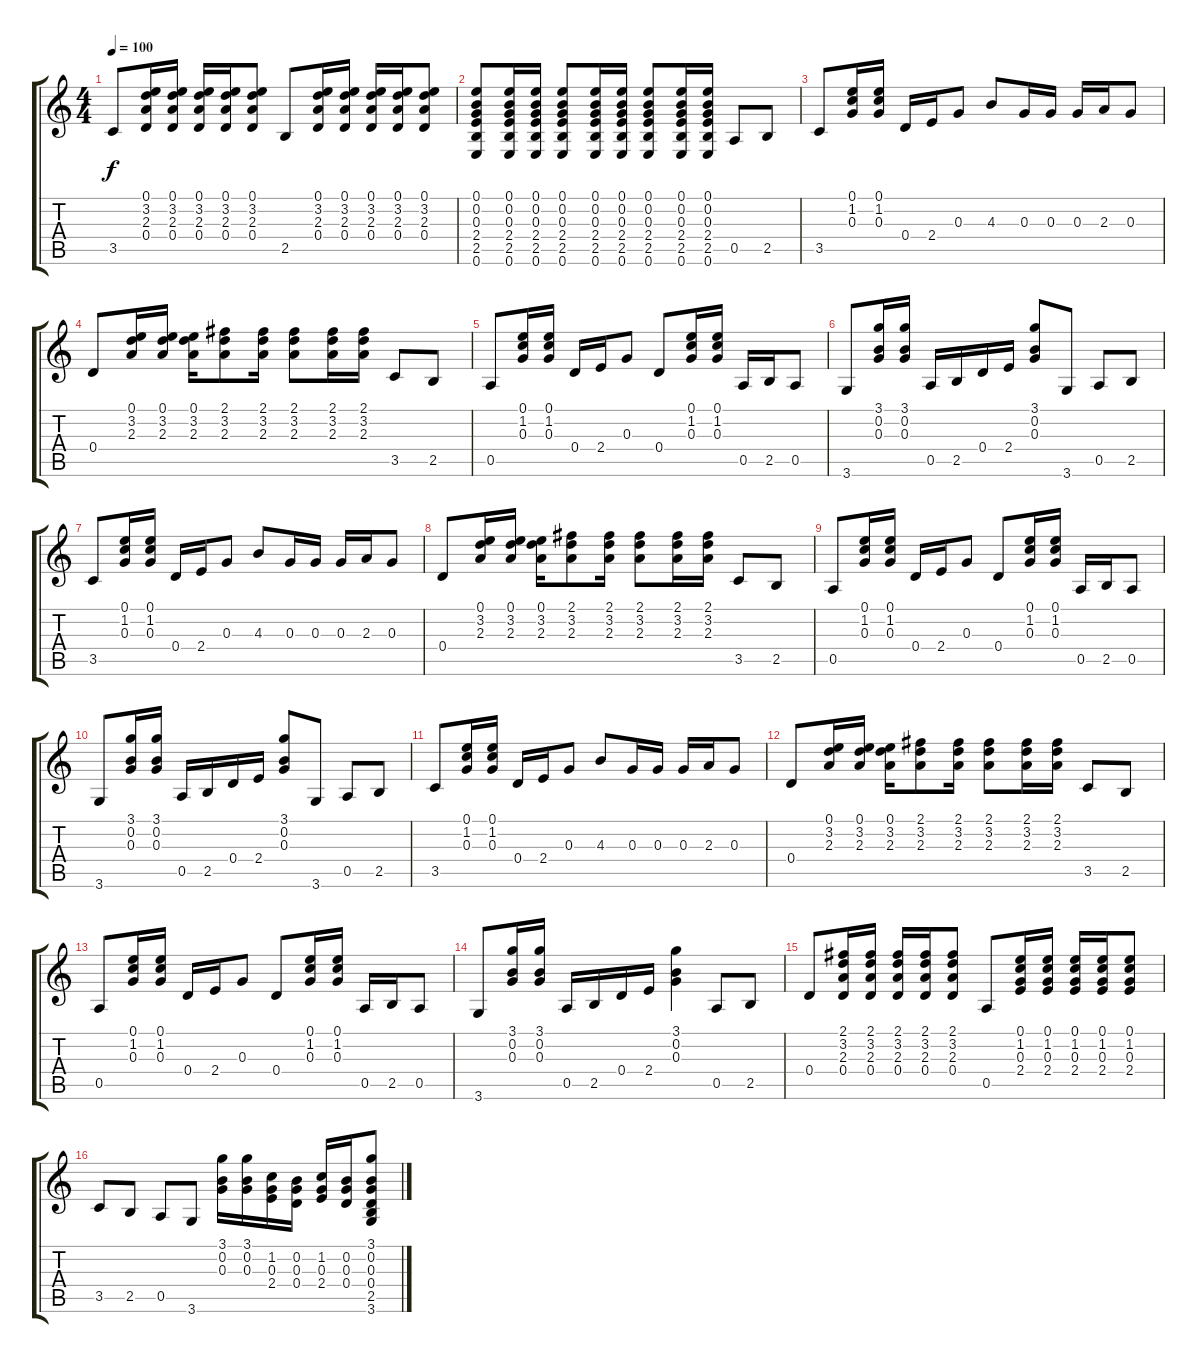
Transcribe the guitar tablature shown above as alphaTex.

\track "" {instrument acousticguitarsteel}
\staff {score tabs}
\tuning (E4 B3 G3 D3 A2 E2) {hide}
\ts (4 4)
\tempo 100
\clef g2
\ks c
3.5.8{dy f} (0.1 3.2 2.3 0.4).16 (0.1 3.2 2.3 0.4).16 (0.1 3.2 2.3 0.4).16 (0.1 3.2 2.3 0.4).16 (0.1 3.2 2.3 0.4).8 2.5.8 (0.1 3.2 2.3 0.4).16 (0.1 3.2 2.3 0.4).16 (0.1 3.2 2.3 0.4).16 (0.1 3.2 2.3 0.4).16 (0.1 3.2 2.3 0.4).8 |
(0.1 0.2 0.3 2.4 2.5 0.6).8 (0.1 0.2 0.3 2.4 2.5 0.6).16 (0.1 0.2 0.3 2.4 2.5 0.6).16 (0.1 0.2 0.3 2.4 2.5 0.6).8 (0.1 0.2 0.3 2.4 2.5 0.6).16 (0.1 0.2 0.3 2.4 2.5 0.6).16 (0.1 0.2 0.3 2.4 2.5 0.6).8 (0.1 0.2 0.3 2.4 2.5 0.6).16 (0.1 0.2 0.3 2.4 2.5 0.6).16 0.5.8 2.5.8 |
3.5.8 (0.1 1.2 0.3).16 (0.1 1.2 0.3).16 0.4.16 2.4.16 0.3.8 4.3.8 0.3.16 0.3.16 0.3.16 2.3.16 0.3.8 |
0.4.8 (0.1 3.2 2.3).16 (0.1 3.2 2.3).16 (0.1 3.2 2.3).16 (2.1 3.2 2.3).8 (2.1 3.2 2.3).16 (2.1 3.2 2.3).8 (2.1 3.2 2.3).16 (2.1 3.2 2.3).16 3.5.8 2.5.8 |
0.5.8 (0.1 1.2 0.3).16 (0.1 1.2 0.3).16 0.4.16 2.4.16 0.3.8 0.4.8 (0.1 1.2 0.3).16 (0.1 1.2 0.3).16 0.5.16 2.5.16 0.5.8 |
3.6.8 (3.1 0.2 0.3).16 (3.1 0.2 0.3).16 0.5.16 2.5.16 0.4.16 2.4.16 (3.1 0.2 0.3).8 3.6.8 0.5.8 2.5.8 |
3.5.8 (0.1 1.2 0.3).16 (0.1 1.2 0.3).16 0.4.16 2.4.16 0.3.8 4.3.8 0.3.16 0.3.16 0.3.16 2.3.16 0.3.8 |
0.4.8 (0.1 3.2 2.3).16 (0.1 3.2 2.3).16 (0.1 3.2 2.3).16 (2.1 3.2 2.3).8 (2.1 3.2 2.3).16 (2.1 3.2 2.3).8 (2.1 3.2 2.3).16 (2.1 3.2 2.3).16 3.5.8 2.5.8 |
0.5.8 (0.1 1.2 0.3).16 (0.1 1.2 0.3).16 0.4.16 2.4.16 0.3.8 0.4.8 (0.1 1.2 0.3).16 (0.1 1.2 0.3).16 0.5.16 2.5.16 0.5.8 |
3.6.8 (3.1 0.2 0.3).16 (3.1 0.2 0.3).16 0.5.16 2.5.16 0.4.16 2.4.16 (3.1 0.2 0.3).8 3.6.8 0.5.8 2.5.8 |
3.5.8 (0.1 1.2 0.3).16 (0.1 1.2 0.3).16 0.4.16 2.4.16 0.3.8 4.3.8 0.3.16 0.3.16 0.3.16 2.3.16 0.3.8 |
0.4.8 (0.1 3.2 2.3).16 (0.1 3.2 2.3).16 (0.1 3.2 2.3).16 (2.1 3.2 2.3).8 (2.1 3.2 2.3).16 (2.1 3.2 2.3).8 (2.1 3.2 2.3).16 (2.1 3.2 2.3).16 3.5.8 2.5.8 |
0.5.8 (0.1 1.2 0.3).16 (0.1 1.2 0.3).16 0.4.16 2.4.16 0.3.8 0.4.8 (0.1 1.2 0.3).16 (0.1 1.2 0.3).16 0.5.16 2.5.16 0.5.8 |
3.6.8 (3.1 0.2 0.3).16 (3.1 0.2 0.3).16 0.5.16 2.5.16 0.4.16 2.4.16 (3.1 0.2 0.3).4 0.5.8 2.5.8 |
0.4.8 (2.1 3.2 2.3 0.4).16 (2.1 3.2 2.3 0.4).16 (2.1 3.2 2.3 0.4).16 (2.1 3.2 2.3 0.4).16 (2.1 3.2 2.3 0.4).8 0.5.8 (0.1 1.2 0.3 2.4).16 (0.1 1.2 0.3 2.4).16 (0.1 1.2 0.3 2.4).16 (0.1 1.2 0.3 2.4).16 (0.1 1.2 0.3 2.4).8 |
3.5.8 2.5.8 0.5.8 3.6.8 (3.1 0.2 0.3).16 (3.1 0.2 0.3).16 (1.2 0.3 2.4).16 (0.2 0.3 0.4).16 (1.2 0.3 2.4).16 (0.2 0.3 0.4).16 (3.1 0.2 0.3 0.4 2.5 3.6).8
